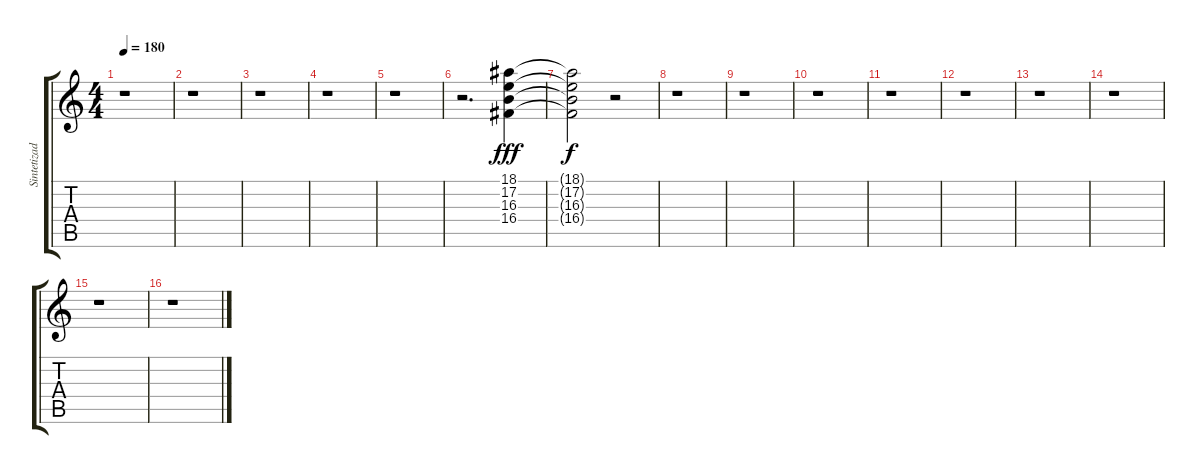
\track ("Sintetizador 1" "Sintetizad") {instrument orchestralharp}
\staff {score tabs}
\tuning (E4 B3 G3 D3 A2 E2) {hide}
\ts (4 4)
\tempo 180
\clef g2
\ks c
r.1{dy f} |
r.1 |
r.1 |
r.1 |
r.1 |
r.2{d} (18.1 17.2 16.3 16.4).4{dy fff instrument reversecymbal} |
(18.1{t} 17.2{t} 16.3{t} 16.4{t}).2{dy f} r.2 |
r.1 |
r.1 |
r.1 |
r.1 |
r.1 |
r.1 |
r.1 |
r.1 |
r.1
